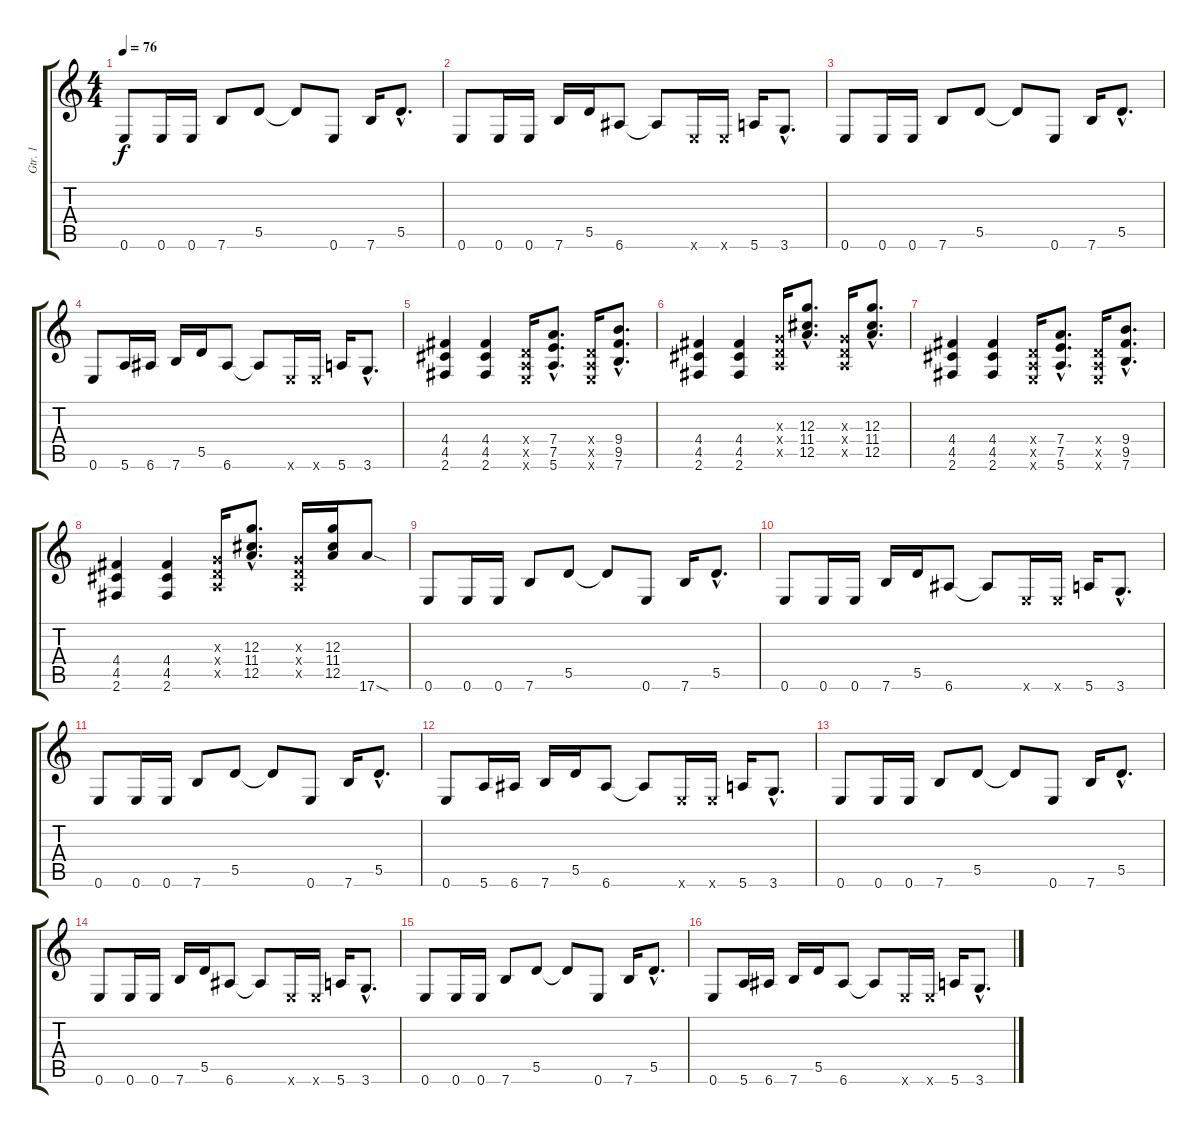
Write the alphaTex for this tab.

\track ("Gtr. 1" "Gtr. 1") {instrument distortionguitar}
\staff {score tabs}
\tuning (E4 B3 G3 D3 A2 E2) {hide}
\ts (4 4)
\tempo 76
\clef g2
\ks c
0.6.8{dy f volume 13} 0.6.16 0.6.16 7.6.8 5.5.8 5.5{t}.8 0.6.8 7.6.16 5.5{hac}.8{d} |
0.6.8 0.6.16 0.6.16 7.6.16 5.5.16 6.6.8 6.6{t}.8 0.6{x}.16 0.6{x}.16 5.6.16 3.6{hac}.8{d} |
0.6.8 0.6.16 0.6.16 7.6.8 5.5.8 5.5{t}.8 0.6.8 7.6.16 5.5{hac}.8{d} |
0.6.8 5.6.16 6.6.16 7.6.16 5.5.16 6.6.8 6.6{t}.8 0.6{x}.16 0.6{x}.16 5.6.16 3.6{hac}.8{d} |
(4.4 4.5 2.6).4 (4.4 4.5 2.6).4 (0.4{x} 0.5{x} 0.6{x}).16 (7.4{hac} 7.5{hac} 5.6{hac}).8{d} (0.4{x} 0.5{x} 0.6{x}).16 (9.4{hac} 9.5{hac} 7.6{hac}).8{d} |
(4.4 4.5 2.6).4 (4.4 4.5 2.6).4 (0.3{x} 0.4{x} 0.5{x}).16 (12.3{hac} 11.4{hac} 12.5{hac}).8{d} (0.3{x} 0.4{x} 0.5{x}).16 (12.3{hac} 11.4{hac} 12.5{hac}).8{d} |
(4.4 4.5 2.6).4 (4.4 4.5 2.6).4 (0.4{x} 0.5{x} 0.6{x}).16 (7.4{hac} 7.5{hac} 5.6{hac}).8{d} (0.4{x} 0.5{x} 0.6{x}).16 (9.4{hac} 9.5{hac} 7.6{hac}).8{d} |
(4.4 4.5 2.6).4 (4.4 4.5 2.6).4 (0.3{x} 0.4{x} 0.5{x}).16 (12.3{hac} 11.4{hac} 12.5{hac}).8{d} (0.3{x} 0.4{x} 0.5{x}).16 (12.3 11.4 12.5).16 17.6{sod}.8 |
0.6.8 0.6.16 0.6.16 7.6.8 5.5.8 5.5{t}.8 0.6.8 7.6.16 5.5{hac}.8{d} |
0.6.8 0.6.16 0.6.16 7.6.16 5.5.16 6.6.8 6.6{t}.8 0.6{x}.16 0.6{x}.16 5.6.16 3.6{hac}.8{d} |
0.6.8 0.6.16 0.6.16 7.6.8 5.5.8 5.5{t}.8 0.6.8 7.6.16 5.5{hac}.8{d} |
0.6.8 5.6.16 6.6.16 7.6.16 5.5.16 6.6.8 6.6{t}.8 0.6{x}.16 0.6{x}.16 5.6.16 3.6{hac}.8{d} |
0.6.8 0.6.16 0.6.16 7.6.8 5.5.8 5.5{t}.8 0.6.8 7.6.16 5.5{hac}.8{d} |
0.6.8 0.6.16 0.6.16 7.6.16 5.5.16 6.6.8 6.6{t}.8 0.6{x}.16 0.6{x}.16 5.6.16 3.6{hac}.8{d} |
0.6.8 0.6.16 0.6.16 7.6.8 5.5.8 5.5{t}.8 0.6.8 7.6.16 5.5{hac}.8{d} |
0.6.8 5.6.16 6.6.16 7.6.16 5.5.16 6.6.8 6.6{t}.8 0.6{x}.16 0.6{x}.16 5.6.16 3.6{hac}.8{d}
